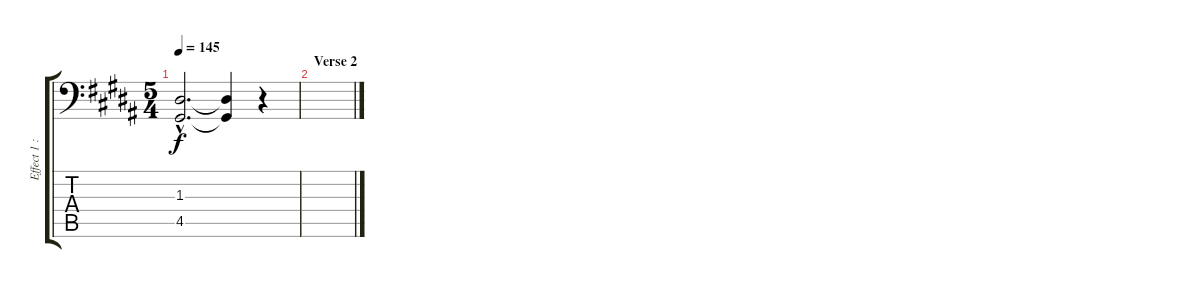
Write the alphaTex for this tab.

\track ("Effect 1 : Distortion" "Effect 1 :") {instrument distortionguitar}
\staff {score tabs}
\tuning (C3 G2 D2 A1 E1 B0) {hide}
\ts (5 4)
\tempo 145
\clef f4
\ks b
(1.3{hac t} 4.5{hac t}).2{d dy f volume 0} (1.3{t} 4.5{t}).4 r.4 |
\section ("" "Verse 2")
